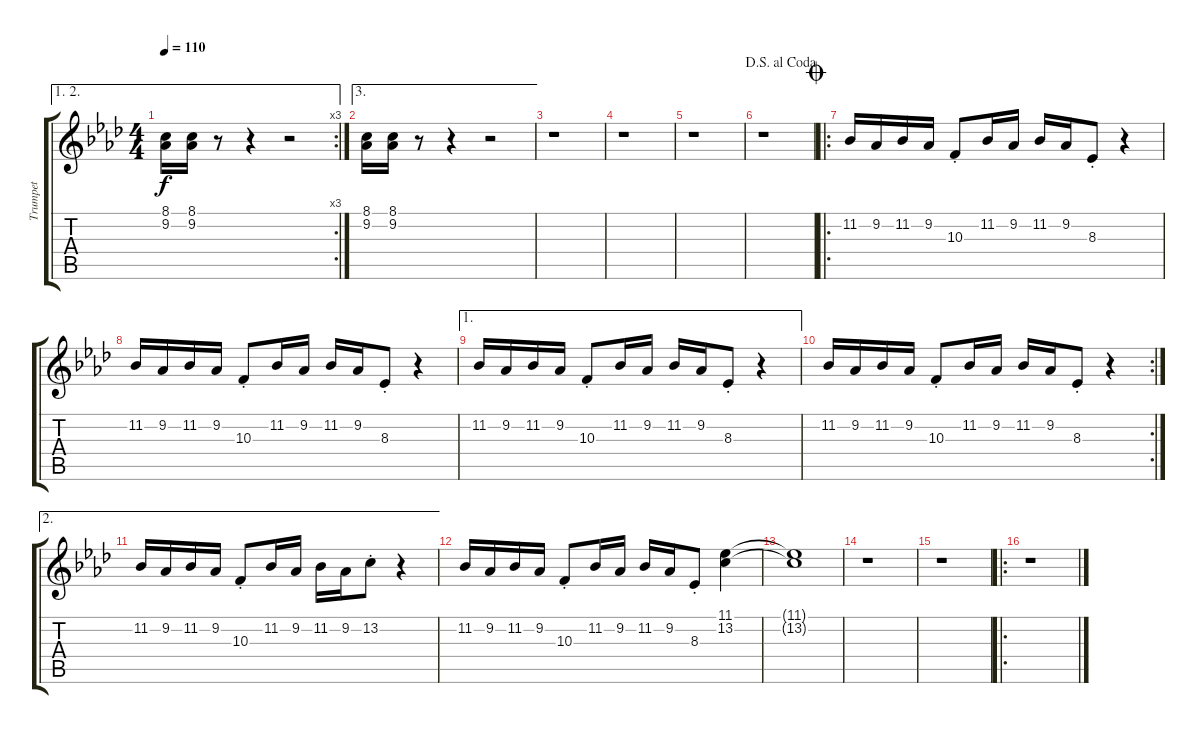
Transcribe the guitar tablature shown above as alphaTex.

\track ("Trumpet" "Trumpet") {instrument trumpet}
\staff {score tabs}
\tuning (E4 B3 G3 D3 A2 E2) {hide}
\ae (1 2)
\rc 3
\ts (4 4)
\tempo 110
\clef g2
\ks ab
(8.1 9.2).16{dy f} (8.1 9.2).16 r.8 r.4 r.2 |
\ae 3
(8.1 9.2).16 (8.1 9.2).16 r.8 r.4 r.2 |
r.1 |
r.1 |
r.1 |
\jump dalsegnoalcoda
r.1 |
\ro
\jump coda
11.2.16 9.2.16 11.2.16 9.2.16 10.3{st}.8 11.2.16 9.2.16 11.2.16 9.2.16 8.3{st}.8 r.4 |
11.2.16 9.2.16 11.2.16 9.2.16 10.3{st}.8 11.2.16 9.2.16 11.2.16 9.2.16 8.3{st}.8 r.4 |
\ae 1
11.2.16 9.2.16 11.2.16 9.2.16 10.3{st}.8 11.2.16 9.2.16 11.2.16 9.2.16 8.3{st}.8 r.4 |
\rc 2
11.2.16 9.2.16 11.2.16 9.2.16 10.3{st}.8 11.2.16 9.2.16 11.2.16 9.2.16 8.3{st}.8 r.4 |
\ae 2
11.2.16 9.2.16 11.2.16 9.2.16 10.3{st}.8 11.2.16 9.2.16 11.2.16 9.2.16 13.2{st}.8 r.4 |
11.2.16 9.2.16 11.2.16 9.2.16 10.3{st}.8 11.2.16 9.2.16 11.2.16 9.2.16 8.3{st}.8 (11.1 13.2).4 |
(11.1{t} 13.2{t}).1 |
r.1 |
r.1 |
\ro
r.1
